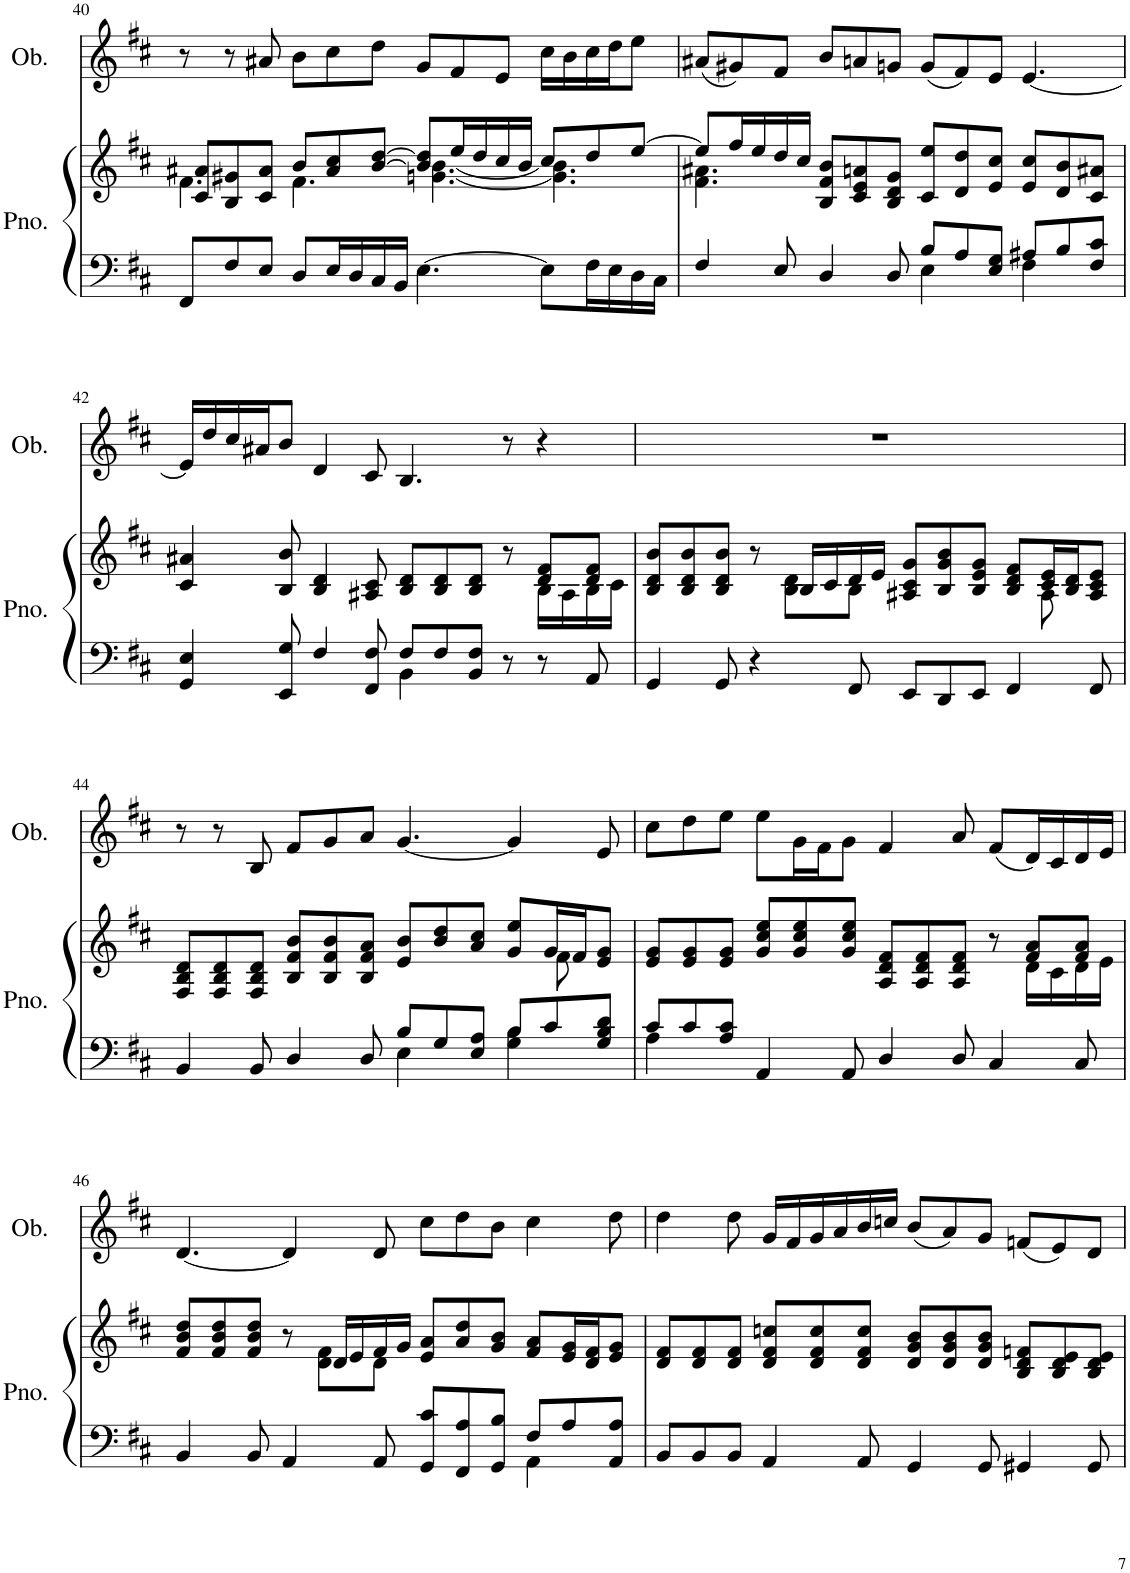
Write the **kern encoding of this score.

**kern	**kern	**kern
*part2	*part2	*part1
*staff3	*staff2	*staff1
*I"Piano	*	*I"Oboe
*I'Pno.	*	*I'Ob.
!!LO:PB:g=z
*clefF4	*clefG2	*clefG2
*k[f#c#]	*k[f#c#]	*k[f#c#]
*M12/8	*M12/8	*M12/8
=40	=40	=40
*	*^	*
8FF#/L	8c#/ 8a#X/L	4.f#\	8r
8F#/	8B/ 8g#X/	.	8r
8E/J	8c#/ 8a#/J	.	8a#X/
8D/L	8b/L	4.f#\	8b\L
16E/L	8a#/ 8cc#/	.	8cc#\
16D/	.	.	.
16C#/	[8b/ [8dd/J	.	8dd\J
16BB/JJ	.	.	.
[4.E\	8b/] 8dd/]L	[4.gn\ [4.b\	8g/L
.	16ee/L	.	8f#/
.	16dd/	.	.
.	16cc#/	.	8e/J
.	16b/JJ	.	.
8E\L]	8cc#/L	4.g\] 4.b\]	16cc#\LL
.	.	.	16b\
16F#\L	8dd/	.	16cc#\
16E\	.	.	16dd\J
16D\	[8ee/J	.	8ee\J
16C#\JJ	.	.	.
=41	=41	=41	=41
*^	*	*	*
4F#/	2.ryy	8ee/L]	4.f#\ 4.a#X\	(8a#X/L
.	.	16ff#/L	.	8g#X/)
.	.	16ee/	.	.
8E/	.	16dd/	.	8f#/J
.	.	16cc#/JJ	.	.
4D/	.	8B/ 8f#/ 8b/L	1ryy	8b/L
.	.	8c#/ 8e/ 8an/	.	8an/
8D/	.	8B/ 8d/ 8g/J	.	8gn/J
8B/L	4E\	8c#/ 8ee/L	.	(8g/L
8A/	.	8d/ 8dd/	.	8f#/)
8E/ 8G/J	8ryy	8e/ 8cc#/J	.	8e/J
8A#X/L	4F#\	8e/ 8cc#/L	.	[4.e/
8B/	.	8d/ 8b/	.	.
8F#/ 8c#/J	8ryy	8c#/ 8a#X/J	8ryy	.
!!LO:LB:g=z
=42	=42	=42	=42	=42
4GG/ 4E/	2.ryy	4c#/ 4a#X/	4ryy	16e/LL]
.	.	.	.	16dd/
.	.	.	.	16cc#/
.	.	.	.	16a#X/J
*	*	*v	*v	*
8EE/ 8G/	.	8B/ 8b/	8b/J
4F#/	.	4B/ 4d/	4d/
8FF#/ 8F#/	.	8A#X/ 8c#/	8c#/
8F#/L	4BB\	8B/ 8d/L	4.B/
8F#/	.	8B/ 8d/	.
8BB/ 8F#/J	2ryy	8B/ 8d/J	.
8r	.	8r	8r
*	*	*^	*
8r	.	16B\LL	8d/ 8f#/L	4r
.	.	16A#\	.	.
8AA/	.	16B\	8d/ 8f#/J	.
.	.	16c#\JJ	.	.
*v	*v	*	*	*
=43	=43	=43	=43
4GG/	8B/ 8d/ 8b/L	2ryy	1.r
.	8B/ 8d/ 8b/	.	.
8GG/	8B/ 8d/ 8b/J	.	.
4r	8r	.	.
.	16B/LL	8B\ 8d\L	.
.	16c#/	.	.
8FF#/	16d/	8B\J	.
.	16e/JJ	.	.
8EE/L	8A#X/ 8c#/ 8g/L	2ryy	.
8DD/	8B/ 8g/ 8b/	.	.
8EE/J	8B/ 8e/ 8g/J	.	.
4FF#/	8B/ 8d/ 8f#/L	.	.
.	16c#/ 16e/L	8A#\	.
.	16B/ 16d/J	.	.
8FF#/	8A#/ 8c#/ 8e/J	8ryy	.
!!LO:LB:g=z
=44	=44	=44	=44
*^	*	*	*
4BB/	2.ryy	8F#/ 8B/ 8d/L	4ryy	8r
.	.	8F#/ 8B/ 8d/	.	8r
*	*	*v	*v	*
8BB/	.	8F#/ 8B/ 8d/J	8B/
4D/	.	8B/ 8f#/ 8b/L	8f#/L
.	.	8B/ 8f#/ 8b/	8g/
8D/	.	8B/ 8f#/ 8a/J	8a/J
8B/L	4E\	8e/ 8b/L	[4.g/
8G/	.	8b/ 8dd/	.
8E/ 8A/J	8ryy	8a/ 8cc#/J	.
8B/L	4G\ 4B\	8g/ 8ee/L	4g/]
*	*	*^	*
8c#/	.	16g/L	8f#\	.
.	.	16f#/J	.	.
8G/ 8B/ 8d/J	8ryy	8e/ 8g/J	8ryy	8e/
=45	=45	=45	=45	=45
8c#/L	4A\	8e/ 8g/L	4ryy	8cc#\L
8c#/	.	8e/ 8g/	.	8dd\
*	*	*v	*v	*
8A/ 8c#/J	1ryy	8e/ 8g/J	8ee\J
4AA/	.	8g/ 8cc#/ 8ee/L	8ee\L
.	.	8g/ 8cc#/ 8ee/	16g\L
.	.	.	16f#\J
8AA/	.	8g/ 8cc#/ 8ee/J	8g\J
4D/	.	8A/ 8d/ 8f#/L	4f#/
.	.	8A/ 8d/ 8f#/	.
8D/	.	8A/ 8d/ 8f#/J	8a/
4C#/	.	8r	(8f#/L
*	*	*^	*
.	4ryy	16d\LL	8f#/ 8a/L	16d/L)
.	.	16c#\	.	16c#/
8C#/	.	16d\	8f#/ 8a/J	16d/
.	.	16e\JJ	.	16e/JJ
!!LO:LB:g=z
=46	=46	=46	=46	=46
4BB/	8ryy	8f#/ 8b/ 8dd/L	2ryy	[4.d/
*v	*v	*	*	*
.	8f#/ 8b/ 8dd/	.	.
8BB/	8f#/ 8b/ 8dd/J	.	.
4AA/	8r	.	4d/]
.	16d/LL	8d\ 8f#\L	.
.	16e/	.	.
8AA/	16f#/	8d\J	8d/
.	16g/JJ	.	.
8GG/ 8c#/L	8e/ 8a/L	2.ryy	8cc#\L
8FF#/ 8A/	8a/ 8dd/	.	8dd\
8GG/ 8B/J	8g/ 8b/J	.	8b\J
*^	*	*	*
8F#/L	4AA\	8f#/ 8a/L	.	4cc#\
8A/	.	16e/ 16g/L	.	.
.	.	16d/ 16f#/J	.	.
8AA/ 8A/J	8ryy	8e/ 8g/J	.	8dd\
*v	*v	*	*	*
*	*v	*v	*
=47	=47	=47
8BB/L	8d/ 8f#/L	4dd\
8BB/	8d/ 8f#/	.
8BB/J	8d/ 8f#/J	8dd\
4AA/	8d/ 8f#/ 8ccn/L	16g/LL
.	.	16f#/
.	8d/ 8f#/ 8cc/	16g/
.	.	16a/
8AA/	8d/ 8f#/ 8cc/J	16b/
.	.	16ccn/JJ
4GG/	8d/ 8g/ 8b/L	(8b/L
.	8d/ 8g/ 8b/	8a/)
8GG/	8d/ 8g/ 8b/J	8g/J
4GG#X/	8B/ 8d/ 8fn/L	(8fn/L
.	8B/ 8d/ 8e/	8e/)
8GG#/	8B/ 8d/ 8e/J	8d/J
=	=	=
*-	*-	*-
